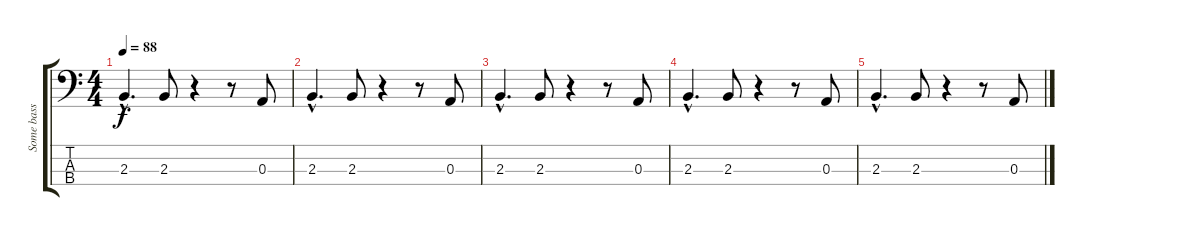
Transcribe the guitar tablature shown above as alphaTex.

\track ("Some bass dude......" "Some bass ") {instrument electricbassfinger}
\staff {score tabs}
\tuning (G2 D2 A1 E1) {hide}
\ts (4 4)
\tempo 88
\clef f4
\ks c
2.3{hac}.4{d dy f} 2.3.8 r.4 r.8 0.3.8 |
2.3{hac}.4{d} 2.3.8 r.4 r.8 0.3.8 |
2.3{hac}.4{d} 2.3.8 r.4 r.8 0.3.8 |
2.3{hac}.4{d} 2.3.8 r.4 r.8 0.3.8 |
2.3{hac}.4{d} 2.3.8 r.4 r.8 0.3.8
